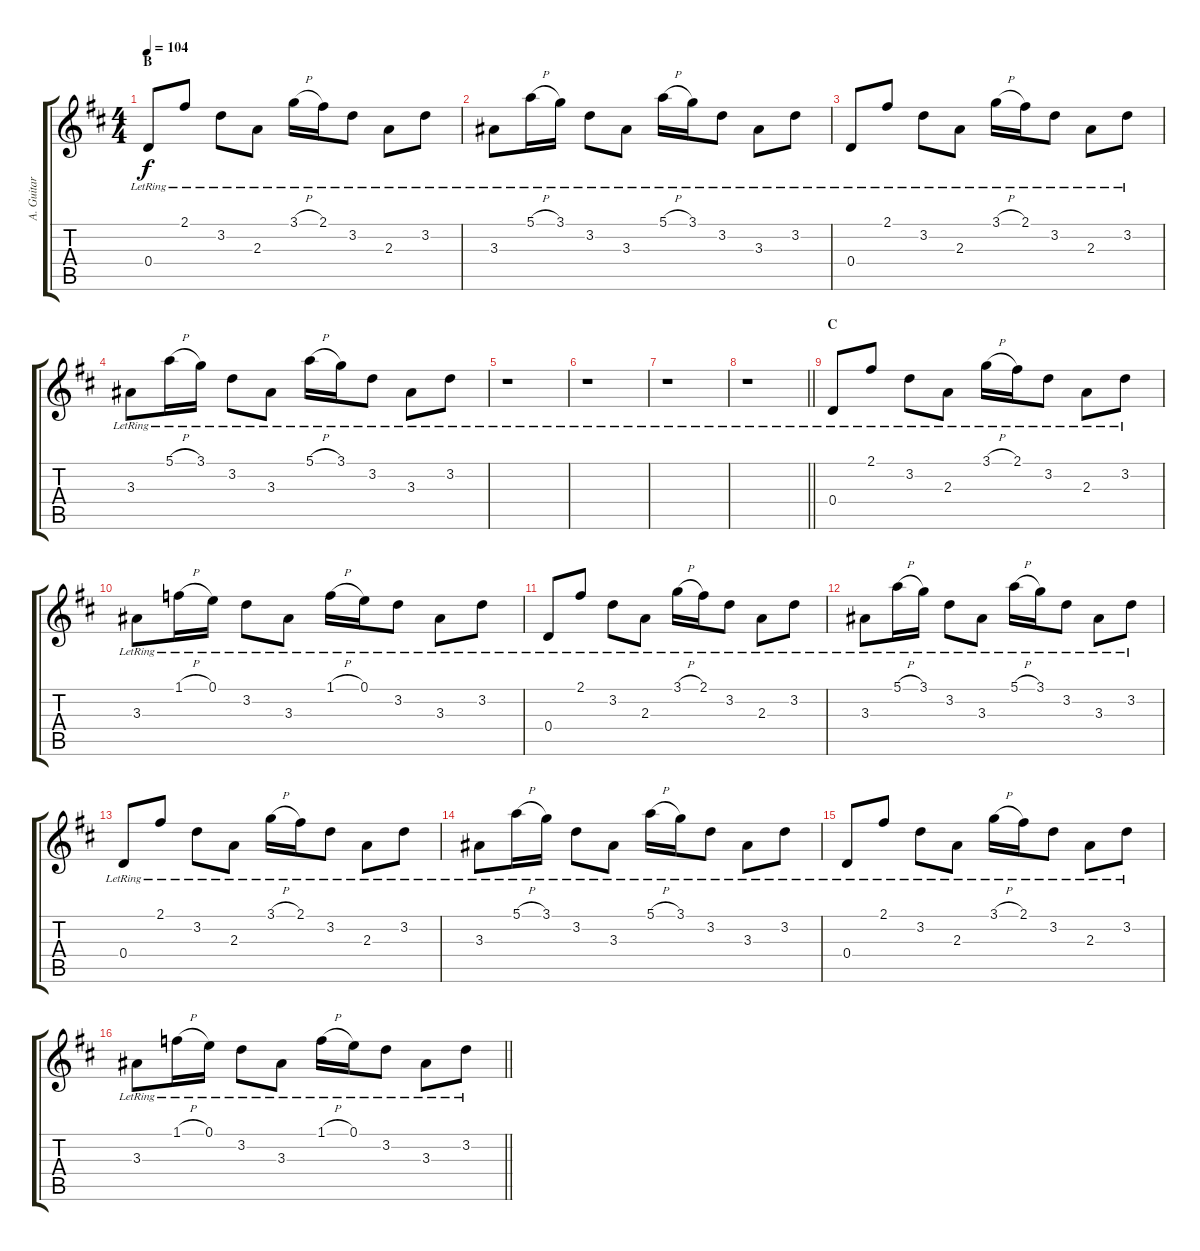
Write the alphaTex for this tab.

\track ("A. Guitar I" "A. Guitar ") {instrument acousticguitarsteel}
\staff {score tabs}
\tuning (E4 B3 G3 D3 A2 D2) {hide}
\ts (4 4)
\section ("" "B")
\tempo 104
\clef g2
\ks d
0.4{lr}.8{dy f} 2.1{lr}.8 3.2{lr}.8 2.3{lr}.8 3.1{h lr}.16 2.1{lr}.16 3.2{lr}.8 2.3{lr}.8 3.2{lr}.8 |
3.3{lr}.8 5.1{h lr}.16 3.1{lr}.16 3.2{lr}.8 3.3{lr}.8 5.1{h lr}.16 3.1{lr}.16 3.2{lr}.8 3.3{lr}.8 3.2{lr}.8 |
0.4{lr}.8 2.1{lr}.8 3.2{lr}.8 2.3{lr}.8 3.1{h lr}.16 2.1{lr}.16 3.2{lr}.8 2.3{lr}.8 3.2{lr}.8 |
3.3{lr}.8 5.1{h lr}.16 3.1{lr}.16 3.2{lr}.8 3.3{lr}.8 5.1{h lr}.16 3.1{lr}.16 3.2{lr}.8 3.3{lr}.8 3.2{lr}.8 |
r.1 |
r.1 |
r.1 |
\barLineRight lightlight
r.1 |
\section ("" "C")
0.4{lr}.8 2.1{lr}.8 3.2{lr}.8 2.3{lr}.8 3.1{h lr}.16 2.1{lr}.16 3.2{lr}.8 2.3{lr}.8 3.2{lr}.8 |
3.3{lr}.8 1.1{h lr}.16 0.1{lr}.16 3.2{lr}.8 3.3{lr}.8 1.1{h lr}.16 0.1{lr}.16 3.2{lr}.8 3.3{lr}.8 3.2{lr}.8 |
0.4{lr}.8 2.1{lr}.8 3.2{lr}.8 2.3{lr}.8 3.1{h lr}.16 2.1{lr}.16 3.2{lr}.8 2.3{lr}.8 3.2{lr}.8 |
3.3{lr}.8 5.1{h lr}.16 3.1{lr}.16 3.2{lr}.8 3.3{lr}.8 5.1{h lr}.16 3.1{lr}.16 3.2{lr}.8 3.3{lr}.8 3.2{lr}.8 |
0.4{lr}.8 2.1{lr}.8 3.2{lr}.8 2.3{lr}.8 3.1{h lr}.16 2.1{lr}.16 3.2{lr}.8 2.3{lr}.8 3.2{lr}.8 |
3.3{lr}.8 5.1{h lr}.16 3.1{lr}.16 3.2{lr}.8 3.3{lr}.8 5.1{h lr}.16 3.1{lr}.16 3.2{lr}.8 3.3{lr}.8 3.2{lr}.8 |
0.4{lr}.8 2.1{lr}.8 3.2{lr}.8 2.3{lr}.8 3.1{h lr}.16 2.1{lr}.16 3.2{lr}.8 2.3{lr}.8 3.2{lr}.8 |
\barLineRight lightlight
3.3{lr}.8 1.1{h lr}.16 0.1{lr}.16 3.2{lr}.8 3.3{lr}.8 1.1{h lr}.16 0.1{lr}.16 3.2{lr}.8 3.3{lr}.8 3.2{lr}.8
